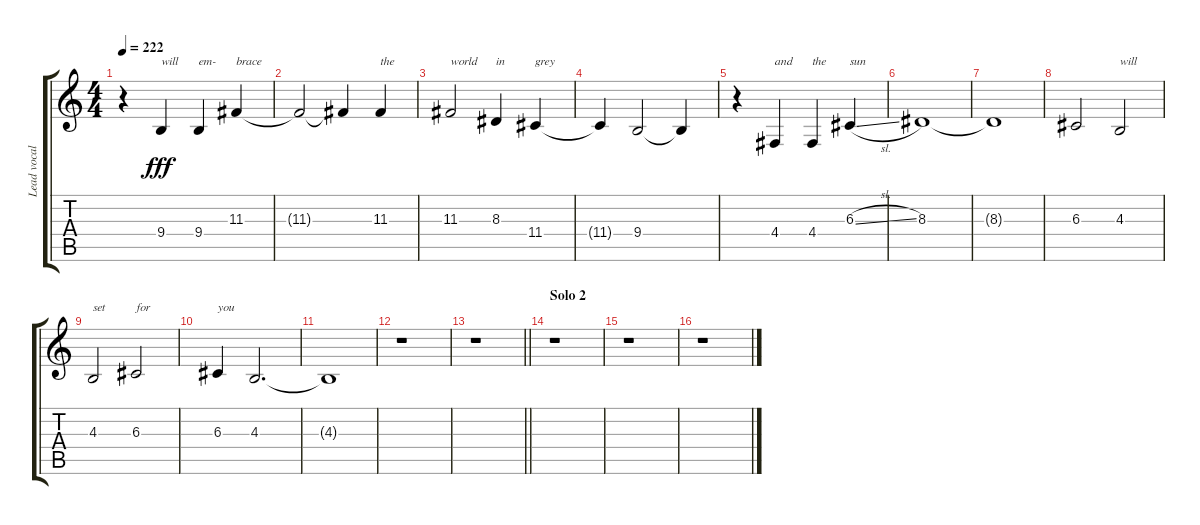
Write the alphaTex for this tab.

\track ("Lead vocals" "Lead vocal") {instrument oboe}
\staff {score tabs}
\tuning (E4 B3 G3 D3 A2 E2) {hide}
\ts (4 4)
\tempo 222
\clef g2
\ks c
r.4{dy fff} 9.4.4{txt "will"} 9.4.4{txt "em-"} 11.3.4{txt "brace"} |
11.3{t}.2 11.3{t}.4 11.3.4{txt "the"} |
11.3.2{txt "world"} 8.3.4{txt "in"} 11.4.4{txt "grey"} |
11.4{t}.4 9.4.2 9.4{t}.4 |
r.4 4.4.4{txt "and"} 4.4.4{txt "the"} 6.3{sl}.4{txt "sun"} |
8.3.1 |
8.3{t}.1 |
6.3.2 4.3.2{txt "will"} |
4.3.2{txt "set"} 6.3.2{txt "for"} |
6.3.4{txt "you"} 4.3.2{d} |
4.3{t}.1 |
r.1 |
\barLineRight lightlight
r.1 |
\section ("" "Solo 2")
r.1 |
r.1 |
r.1
